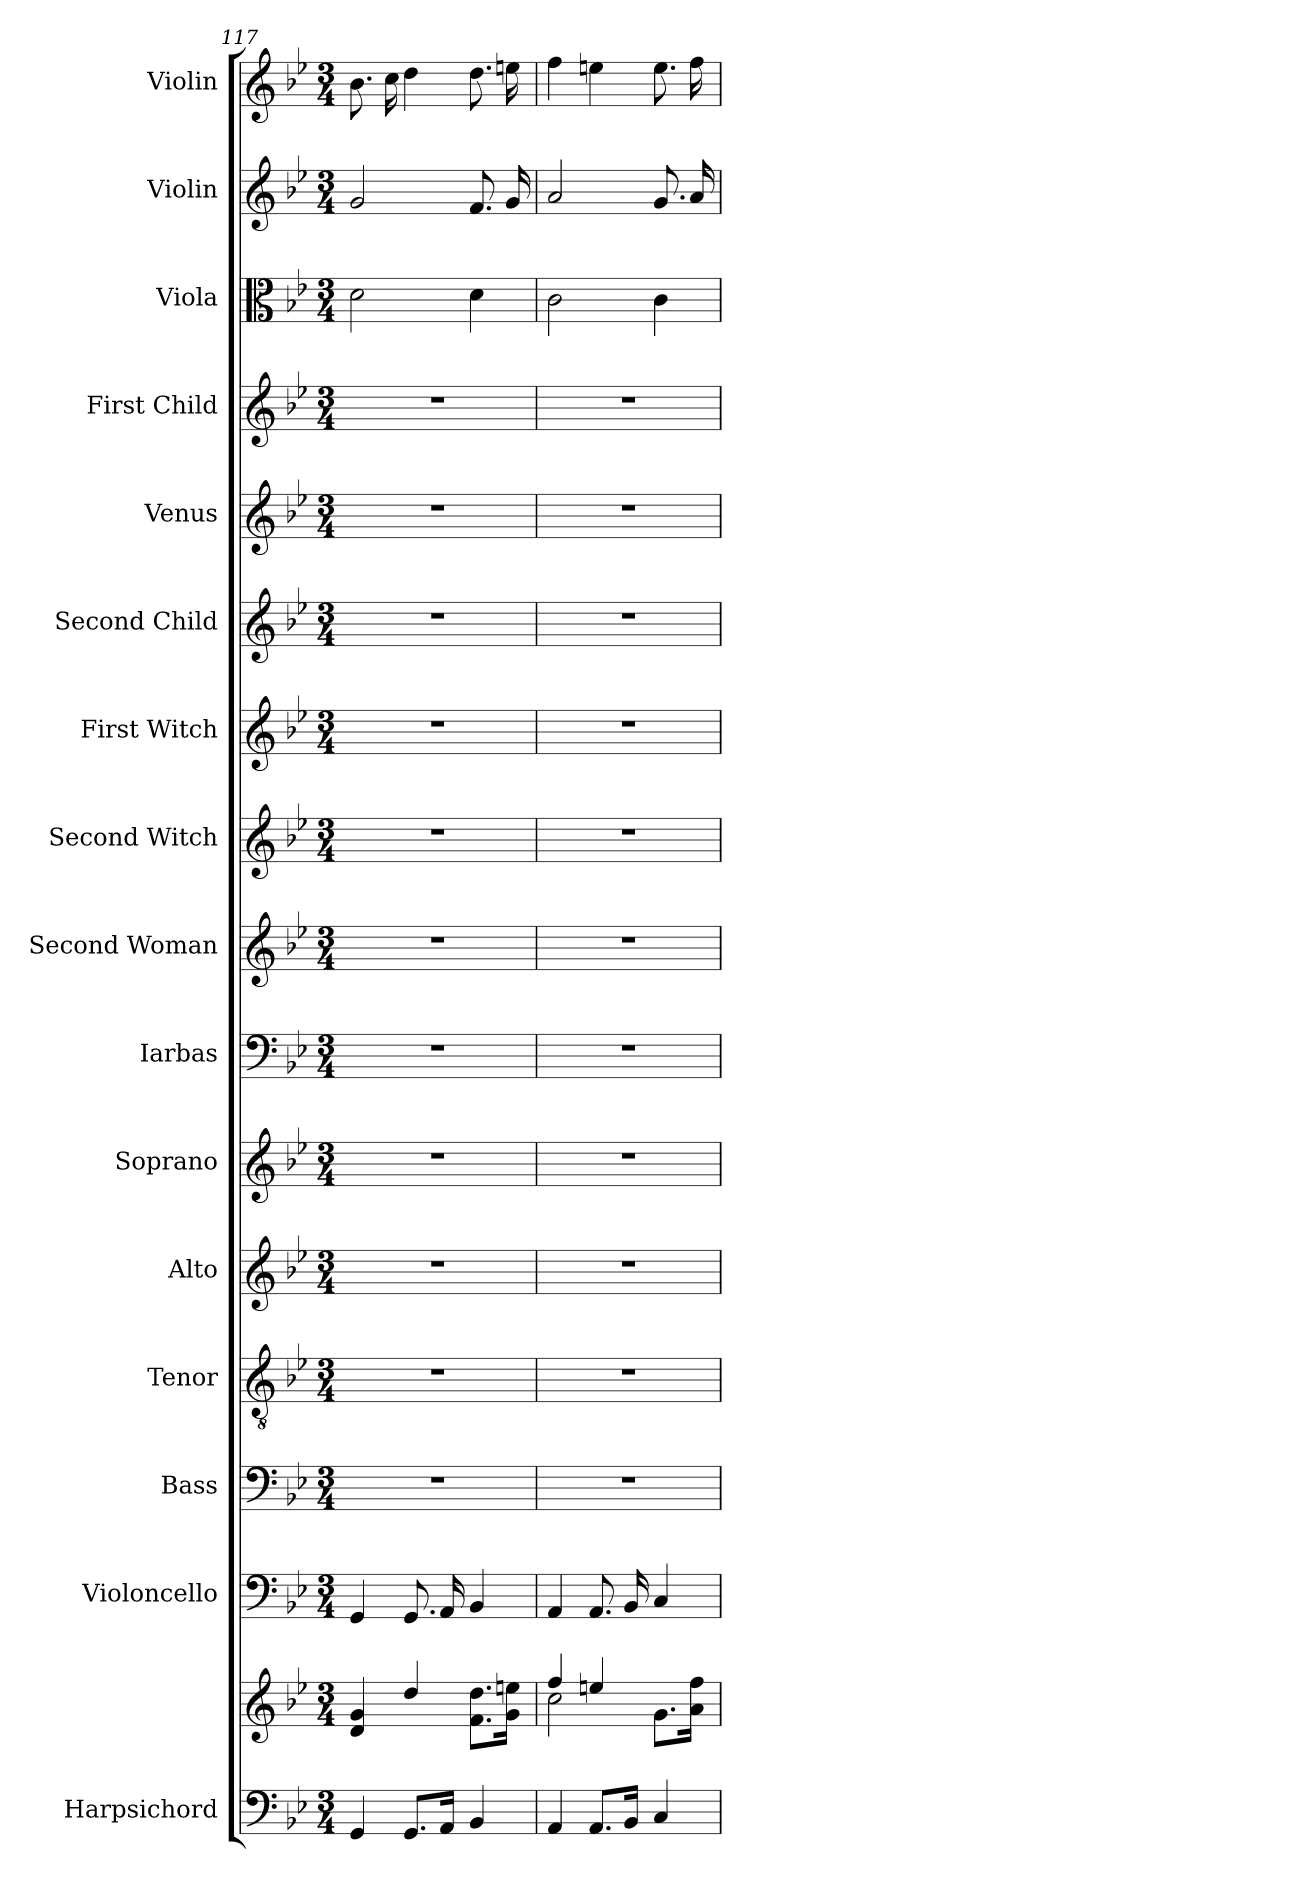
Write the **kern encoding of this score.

**kern	**kern	**kern	**kern	**kern	**kern	**kern	**kern	**kern	**kern	**kern	**kern	**kern	**kern	**kern	**kern	**kern
*part16	*part16	*part15	*part14	*part13	*part12	*part11	*part10	*part9	*part8	*part7	*part6	*part5	*part4	*part3	*part2	*part1
*staff17	*staff16	*staff15	*staff14	*staff13	*staff12	*staff11	*staff10	*staff9	*staff8	*staff7	*staff6	*staff5	*staff4	*staff3	*staff2	*staff1
*I"Harpsichord	*	*I"Violoncello	*I"Bass	*I"Tenor	*I"Alto	*I"Soprano	*I"Iarbas	*I"Second Woman	*I"Second Witch	*I"First Witch	*I"Second Child	*I"Venus	*I"First Child	*I"Viola	*I"Violin	*I"Violin
*I'Hch.	*	*I'Vc.	*I'B.	*I'T.	*I'A.	*I'S.	*I'I.	*I'2W	*I'W2.	*I'W1	*I'C2.	*I'V.	*I'C1	*I'Vla.	*I'Vln.	*I'Vln.
*clefF4	*clefG2	*clefF4	*clefF4	*clefGv2	*clefG2	*clefG2	*clefF4	*clefG2	*clefG2	*clefG2	*clefG2	*clefG2	*clefG2	*clefC3	*clefG2	*clefG2
*k[b-e-]	*k[b-e-]	*k[b-e-]	*k[b-e-]	*k[b-e-]	*k[b-e-]	*k[b-e-]	*k[b-e-]	*k[b-e-]	*k[b-e-]	*k[b-e-]	*k[b-e-]	*k[b-e-]	*k[b-e-]	*k[b-e-]	*k[b-e-]	*k[b-e-]
*M3/4	*M3/4	*M3/4	*M3/4	*M3/4	*M3/4	*M3/4	*M3/4	*M3/4	*M3/4	*M3/4	*M3/4	*M3/4	*M3/4	*M3/4	*M3/4	*M3/4
=117	=117	=117	=117	=117	=117	=117	=117	=117	=117	=117	=117	=117	=117	=117	=117	=117
4GG/	4d/ 4g/	4GG/	2.r	2.r	2.r	2.r	2.r	2.r	2.r	2.r	2.r	2.r	2.r	2d\	2g/	8.b-\
.	.	.	.	.	.	.	.	.	.	.	.	.	.	.	.	16cc\
8.GG/L	4dd/	8.GG/	.	.	.	.	.	.	.	.	.	.	.	.	.	4dd\
16AA/Jk	.	16AA/	.	.	.	.	.	.	.	.	.	.	.	.	.	.
4BB-/	8.f\ 8.dd\L	4BB-/	.	.	.	.	.	.	.	.	.	.	.	4d\	8.f/	8.dd\
.	16g\ 16een\Jk	.	.	.	.	.	.	.	.	.	.	.	.	.	16g/	16een\
=118	=118	=118	=118	=118	=118	=118	=118	=118	=118	=118	=118	=118	=118	=118	=118	=118
*	*^	*	*	*	*	*	*	*	*	*	*	*	*	*	*	*
4AA/	4ff/	2cc\	4AA/	2.r	2.r	2.r	2.r	2.r	2.r	2.r	2.r	2.r	2.r	2.r	2c\	2a/	4ff\
8.AA/L	4een/	.	8.AA/	.	.	.	.	.	.	.	.	.	.	.	.	.	4een\
16BB-/Jk	.	.	16BB-/	.	.	.	.	.	.	.	.	.	.	.	.	.	.
4C/	8.g\L	4ryy	4C/	.	.	.	.	.	.	.	.	.	.	.	4c\	8.g/	8.ee\
.	16a\ 16ff\Jk	.	.	.	.	.	.	.	.	.	.	.	.	.	.	16a/	16ff\
*	*v	*v	*	*	*	*	*	*	*	*	*	*	*	*	*	*	*
=	=	=	=	=	=	=	=	=	=	=	=	=	=	=	=	=
*-	*-	*-	*-	*-	*-	*-	*-	*-	*-	*-	*-	*-	*-	*-	*-	*-
